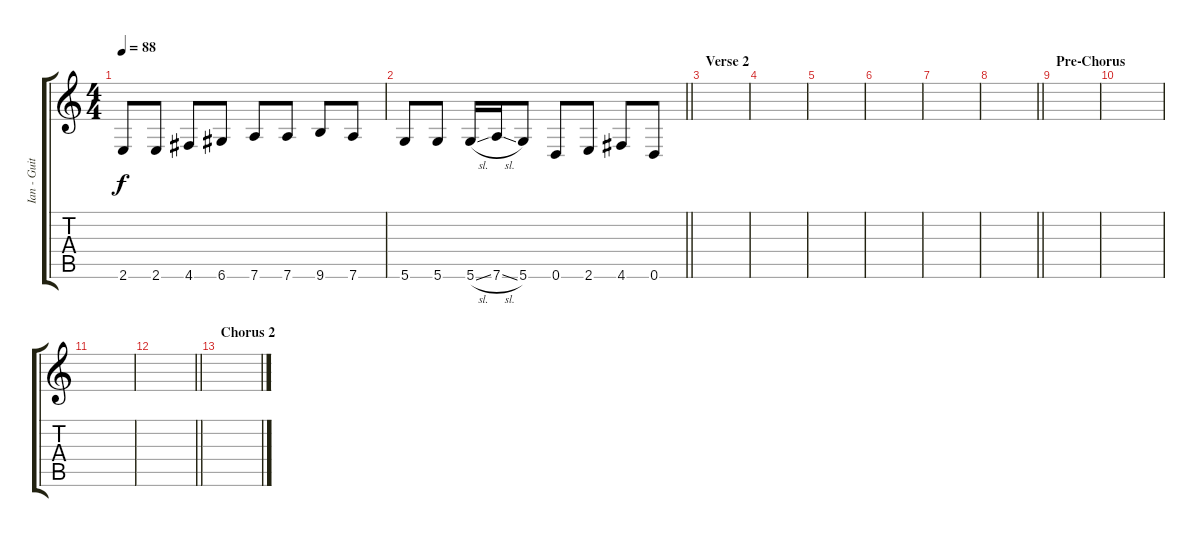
\track ("Ian - Guitar (melody)" "Ian - Guit") {instrument overdrivenguitar}
\staff {score tabs}
\tuning (E4 B3 G3 D3 A2 D2) {hide}
\ts (4 4)
\tempo 88
\clef g2
\ks c
2.6.8{dy f} 2.6.8 4.6.8 6.6.8 7.6.8 7.6.8 9.6.8 7.6.8 |
\barLineRight lightlight
5.6.8 5.6.8 5.6{sl}.16 7.6{sl}.16 5.6.8 0.6.8 2.6.8 4.6.8 0.6.8 |
\section ("" "Verse 2")
|
|
|
|
|
\barLineRight lightlight
|
\section ("" "Pre-Chorus")
|
|
|
\barLineRight lightlight
|
\section ("" "Chorus 2")
